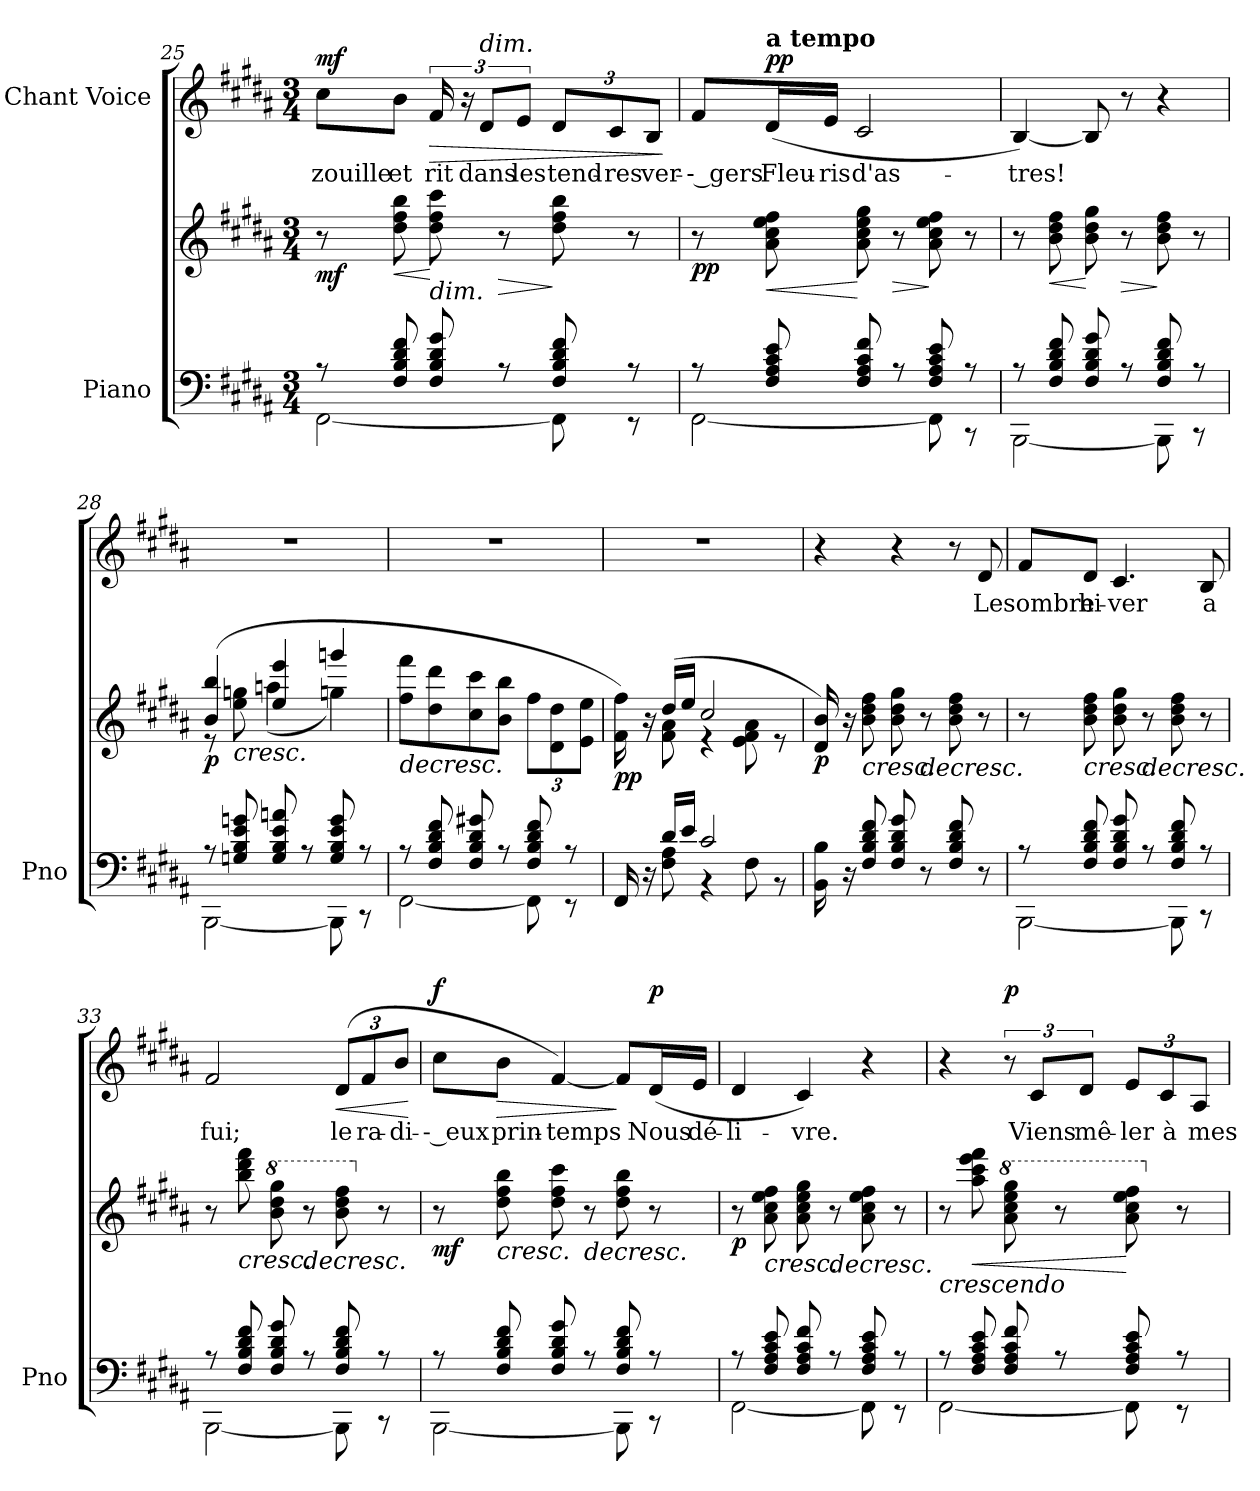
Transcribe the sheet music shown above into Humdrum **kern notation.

**kern	**kern	**dynam	**kern	**text	**dynam
*part2	*part2	*part2	*part1	*part1	*part1
*staff3	*staff2	*staff2/3	*staff1	*staff1	*staff1
*I"Piano	*	*	*I"Chant Voice	*	*
*I'Pno	*	*	*	*	*
*clefF4	*clefG2	*	*clefG2	*	*
*k[f#c#g#d#a#]	*k[f#c#g#d#a#]	*	*k[f#c#g#d#a#]	*	*
*M3/4	*M3/4	*	*M3/4	*	*
=25	=25	=25	=25	=25	=25
*^	*	*	*	*	*
!	!	!	!LO:DY:b	!	!LO:LY:b	!LO:DY:a
8r	[2FF#\	8r	mf	8cc#\L	-zouille	mf
!	!	!	!LO:HP:b	!	!LO:LY:b	!
8F#/ 8B/ 8d#/ 8f#/	.	8dd#\ 8ff#\ 8bb\	<	8b\J	et	.
!	!	!LO:TX:b:i:t=dim.	!	!	!	!
!	!	!	!	!	!LO:LY:b	!LO:HP:b
8F#/ 8B/ 8d#/ 8g#/	.	8dd#\ 8ff#\ 8ccc#\	[	24f#/	rit	>
.	.	.	.	24r	.	.
!	!	!	!	!LO:TX:a:i:t=dim.	!	!
!	!	!	!	!	!LO:LY:b	!
.	.	.	.	12d#/L	dans	.
!	!	!	!LO:HP:b	!	!	!
8r	.	8r	>	.	.	.
!	!	!	!	!	!LO:LY:b	!
.	.	.	.	12e/J	les	.
!	!	!	!	!	!LO:LY:b	!
8F#/ 8B/ 8d#/ 8f#/	8FF#\]	8dd#\ 8ff#\ 8bb\	]	12d#/L	tend-	.
!	!	!	!	!	!LO:LY:b	!
.	.	.	.	12c#/	-res	.
8r	8r	8r	.	.	.	.
!	!	!	!	!	!LO:LY:b	!
.	.	.	.	12B/J	ver-	.
*v	*v	*	*	*	*	*
.	.	.	.	.	]
!!LO:LB:g=z
=26	=26	=26	=26	=26	=26
*^	*	*	*	*	*
!	!	!	!LO:DY:b	!	!LO:LY:b	!
8r	[2FF#\	8r	pp	8f#/L	-- gers	.
!	!	!	!	!LO:TX:a:B:t=a tempo	!	!
!	!	!	!LO:HP:b	!	!LO:LY:b	!LO:DY:a
8F#/ 8A#/ 8c#/ 8e/	.	8a#\ 8cc#\ 8ee\ 8ff#\	<	(>16d#/L	Fleu-	pp
!	!	!	!	!	!LO:LY:b	!
.	.	.	.	16e/JJ	-ris	.
!	!	!	!	!	!LO:LY:b	!
8F#/ 8A#/ 8c#/ 8f#/	.	8a#\ 8cc#\ 8ee\ 8gg#\	[	2c#/	d'as-	.
!	!	!	!LO:HP:b	!	!	!
8r	.	8r	>	.	.	.
8F#/ 8A#/ 8c#/ 8e/	8FF#\]	8a#\ 8cc#\ 8ee\ 8ff#\	]	.	.	.
8r	8r	8r	.	.	.	.
=27	=27	=27	=27	=27	=27	=27
!	!	!	!	!	!LO:LY:b	!
8r	[2BBB\	8r	.	[4B/)	-tres!	.
!	!	!	!LO:HP:b	!	!	!
8F#/ 8B/ 8d#/ 8f#/	.	8b\ 8dd#\ 8ff#\	<	.	.	.
8F#/ 8B/ 8d#/ 8g#/	.	8b\ 8dd#\ 8gg#\	[	8B/]	.	.
!	!	!	!LO:HP:b	!	!	!
8r	.	8r	>	8r	.	.
8F#/ 8B/ 8d#/ 8f#/	8BBB\]	8b\ 8dd#\ 8ff#\	]	4r	.	.
8r	8r	8r	.	.	.	.
=28	=28	=28	=28	=28	=28	=28
*	*	*^	*	*	*	*
!	!	!	!	!LO:DY:b	!	!	!
8r	[2BBB\	(4b/ 4bb/	8r	p	2.r	.	.
!	!	!	!	!LO:HP:b	!	!	!
8Gn/ 8B/ 8e/ 8gn/	.	.	8ee\ 8ggn\	<	.	.	.
8G/ 8B/ 8e/ 8an/	.	4ee/ 4eee/	(4aan\	.	.	.	.
8r	.	.	.	.	.	.	.
8G/ 8B/ 8e/ 8g/	8BBB\]	4gggn/	4ggn\)	.	.	.	.
8r	8r	.	.	.	.	.	.
*	*	*v	*v	*	*	*	*
=29	=29	=29	=29	=29	=29	=29
!	!	!	!LO:HP:b	!	!	!
8r	[2FF#\	8ff#\ 8fff#\L	>	2.r	.	.
8F#/ 8B/ 8d#/ 8f#/	.	8dd#\ 8ddd#\	.	.	.	.
8F#/ 8B/ 8d#/ 8g#X/	.	8cc#\ 8ccc#\	.	.	.	.
8r	.	8b\ 8bb\J	.	.	.	.
8F#/ 8B/ 8d#/ 8f#/	8FF#\]	12ff#\L	[	.	.	.
.	.	12d#\ 12dd#\	.	.	.	.
8r	8r	.	.	.	.	.
.	.	12e\ 12ee\J	.	.	.	.
!!LO:LB:g=z
=30	=30	=30	=30	=30	=30	=30
*	*	*^	*	*	*	*
!	!	!	!	!LO:DY:b	!	!	!
8ryy	16FF#/	8ryy	16f#\ 16ff#\)	pp	2.r	.	.
.	16r	.	16r	.	.	.	.
16d#/LL	8F#\ 8A#\	(16dd#/LL	8f#\ 8a#\	.	.	.	.
16e/JJ	.	16ee/JJ	.	.	.	.	.
2c#/	4r	2cc#/	4r	.	.	.	.
.	8F#\	.	8e\ 8f#\ 8a#\	.	.	.	.
.	8r	.	8r	.	.	.	.
=31	=31	=31	=31	=31	=31	=31	=31
!	!	!	!	!LO:DY:b	!	!	!
*v	*v	*	*	*	*	*	*
*	*v	*v	*	*	*	*
16BB\ 16B\	16d#/ 16b/)	p	4r	.	.
16r	16r	.	.	.	.
!	!	!LO:HP:b	!	!	!
8F#/ 8B/ 8d#/ 8f#/	8b\ 8dd#\ 8ff#\	<	.	.	.
8F#/ 8B/ 8d#/ 8g#/	8b\ 8dd#\ 8gg#\	]	4r	.	.
!	!	!LO:HP:b	!	!	!
8r	8r	>	.	.	.
8F#/ 8B/ 8d#/ 8f#/	8b\ 8dd#\ 8ff#\	[	8r	.	.
!	!	!	!	!LO:LY:b	!
8r	8r	.	8d#/	Le	.
=32	=32	=32	=32	=32	=32
*^	*	*	*	*	*
!	!	!	!	!	!LO:LY:b	!
8r	[2BBB\	8r	.	8f#/L	sombre	.
!	!	!	!LO:HP:b	!	!LO:LY:b	!
8F#/ 8B/ 8d#/ 8f#/	.	8b\ 8dd#\ 8ff#\	<	8d#/J	hi-	.
!	!	!	!	!	!LO:LY:b	!
8F#/ 8B/ 8d#/ 8g#/	.	8b\ 8dd#\ 8gg#\	]	4.c#/	-ver	.
!	!	!	!LO:HP:b	!	!	!
8r	.	8r	>	.	.	.
8F#/ 8B/ 8d#/ 8f#/	8BBB\]	8b\ 8dd#\ 8ff#\	[	.	.	.
!	!	!	!	!	!LO:LY:b	!
8r	8r	8r	.	8B/	a	.
=33	=33	=33	=33	=33	=33	=33
!	!	!	!	!	!LO:LY:b	!
8r	[2BBB\	8r	.	2f#/	fui;	.
!	!	!	!LO:HP:b	!	!	!
8F#/ 8B/ 8d#/ 8f#/	.	8bb\ 8ddd#\ 8fff#\	<	.	.	.
*	*	*8va	*	*	*	*
8F#/ 8B/ 8d#/ 8g#/	.	8bb\ 8ddd#\ 8ggg#\	]	.	.	.
!	!	!	!LO:HP:b	!	!	!
8r	.	8r	>	.	.	.
!	!	!	!	!	!LO:LY:b	!LO:HP:b
8F#/ 8B/ 8d#/ 8f#/	8BBB\]	8bb\ 8ddd#\ 8fff#\	[	(>12d#/L	le	<
!	!	!	!	!	!LO:LY:b	!
.	.	.	.	12f#/	ra-	.
*	*	*X8va	*	*	*	*
8r	8r	8r	.	.	.	.
!	!	!	!	!	!LO:LY:b	!
.	.	.	.	12b/J	-di-	.
*v	*v	*	*	*	*	*
.	.	.	.	.	[
!!LO:LB:g=z
=34	=34	=34	=34	=34	=34
*^	*	*	*	*	*
!	!	!	!LO:DY:b	!	!LO:LY:b	!LO:DY:a
8r	[2BBB\	8r	mf	8cc#\L	-- eux	f
!	!	!	!LO:HP:b	!	!LO:LY:b	!LO:HP:b
8F#/ 8B/ 8d#/ 8f#/	.	8dd#\ 8ff#\ 8bb\	<	8b\J	prin-	>
!	!	!	!	!	!LO:LY:b	!
8F#/ 8B/ 8d#/ 8g#/	.	8dd#\ 8ff#\ 8ccc#\	.	[4f#/)	-temps	.
!	!	!	!LO:HP:n=1:b	!	!	!
8r	.	8r	] >	.	.	.
8F#/ 8B/ 8d#/ 8f#/	8BBB\]	8dd#\ 8ff#\ 8bb\	[	8f#/L]	.	]
!	!	!	!	!	!LO:LY:b	!LO:DY:a
8r	8r	8r	.	(>16d#/L	Nous	p
!	!	!	!	!	!LO:LY:b	!
.	.	.	.	16e/JJ	dé-	.
=35	=35	=35	=35	=35	=35	=35
!	!	!	!LO:DY:b	!	!LO:LY:b	!
8r	[2FF#\	8r	p	4d#/	-li-	.
!	!	!	!LO:HP:b	!	!	!
8F#/ 8A#/ 8c#/ 8e/	.	8a#\ 8cc#\ 8ee\ 8ff#\	<	.	.	.
!	!	!	!	!	!LO:LY:b	!
8F#/ 8A#/ 8c#/ 8f#/	.	8a#\ 8cc#\ 8ee\ 8gg#\	.	4c#/)	-vre.	.
!	!	!	!LO:HP:n=1:b	!	!	!
8r	.	8r	] >	.	.	.
8F#/ 8A#/ 8c#/ 8e/	8FF#\]	8a#\ 8cc#\ 8ee\ 8ff#\	[	4r	.	.
8r	8r	8r	.	.	.	.
=36	=36	=36	=36	=36	=36	=36
!	!	!LO:TX:b:i:t=crescendo	!	!	!	!
8r	[2FF#\	8r	.	4r	.	.
!	!	!	!LO:HP:b	!	!	!
8F#/ 8A#/ 8c#/ 8e/	.	8aa#\ 8ccc#\ 8eee\ 8fff#\	<	.	.	.
*	*	*8va	*	*	*	*
!	!	!	!	!	!	!LO:DY:a
8F#/ 8A#/ 8c#/ 8f#/	.	8aa#\ 8ccc#\ 8eee\ 8ggg#\	.	12r	.	p
!	!	!	!	!	!LO:LY:b	!
.	.	.	.	12c#/L	Viens	.
8r	.	8r	]	.	.	.
!	!	!	!	!	!LO:LY:b	!
.	.	.	.	12d#/J	mê-	.
!	!	!	!	!	!LO:LY:b	!
8F#/ 8A#/ 8c#/ 8e/	8FF#\]	8aa#\ 8ccc#\ 8eee\ 8fff#\	[	12e/L	-ler	.
!	!	!	!	!	!LO:LY:b	!
.	.	.	.	12c#/	à	.
*	*	*X8va	*	*	*	*
8r	8r	8r	.	.	.	.
!	!	!	!	!	!LO:LY:b	!
.	.	.	.	12A#/J	mes	.
*v	*v	*	*	*	*	*
=	=	=	=	=	=
*-	*-	*-	*-	*-	*-
